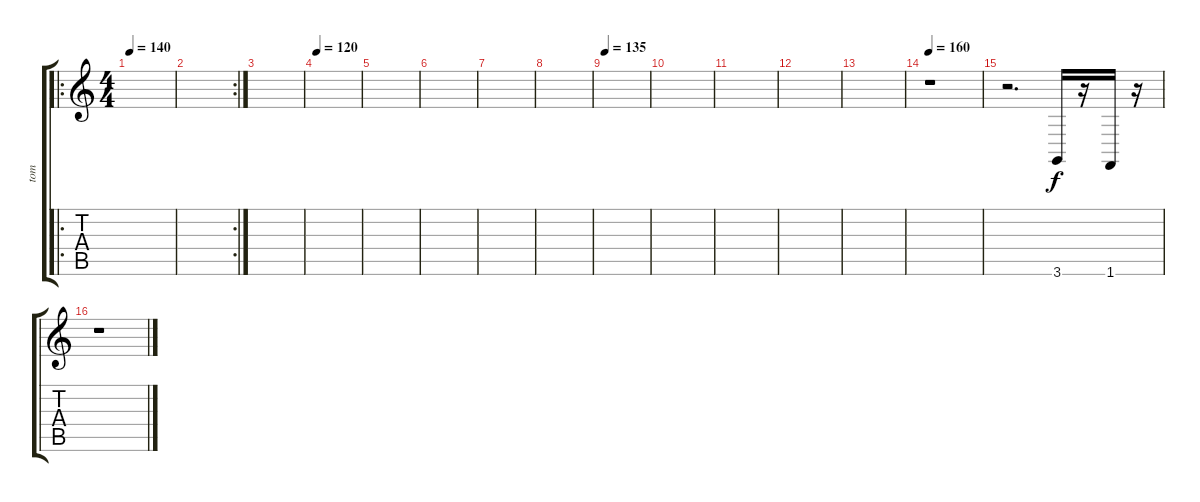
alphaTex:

\track ("tom" "tom") {instrument melodictom}
\staff {score tabs}
\tuning (E4 B3 G3 D3 A2 E2) {hide}
\ro
\ts (4 4)
\tempo 140
\clef g2
\ks c
|
\rc 2
|
|
\tempo 120
|
|
|
|
|
\tempo 135
|
|
|
|
|
\tempo 160
r.1 |
r.2{d} 3.6.16 r.16 1.6.16 r.16 |
r.1
